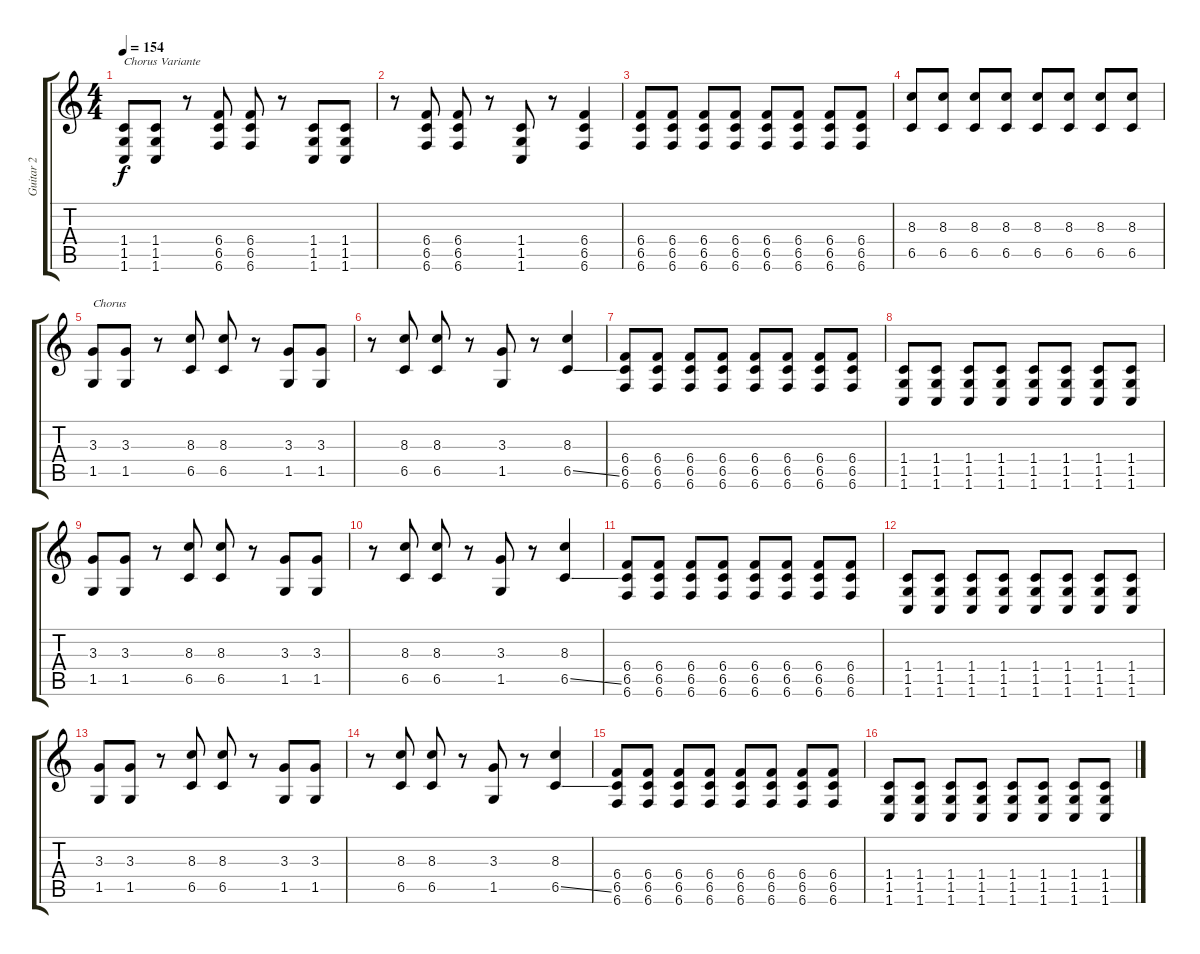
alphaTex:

\track ("Guitar 2" "Guitar 2") {instrument distortionguitar}
\staff {score tabs}
\tuning (Db4 Ab3 E3 B2 Gb2 B1) {hide}
\ts (4 4)
\tempo 154
\clef g2
\ks c
(1.4 1.5 1.6).8{txt "Chorus Variante" dy f} (1.4 1.5 1.6).8 r.8 (6.4 6.5 6.6).8 (6.4 6.5 6.6).8 r.8 (1.4 1.5 1.6).8 (1.4 1.5 1.6).8 |
r.8 (6.4 6.5 6.6).8 (6.4 6.5 6.6).8 r.8 (1.4 1.5 1.6).8 r.8 (6.4 6.5 6.6).4 |
(6.4 6.5 6.6).8 (6.4 6.5 6.6).8 (6.4 6.5 6.6).8 (6.4 6.5 6.6).8 (6.4 6.5 6.6).8 (6.4 6.5 6.6).8 (6.4 6.5 6.6).8 (6.4 6.5 6.6).8 |
(8.3 6.5).8 (8.3 6.5).8 (8.3 6.5).8 (8.3 6.5).8 (8.3 6.5).8 (8.3 6.5).8 (8.3 6.5).8 (8.3 6.5).8 |
(3.3 1.5).8{txt "Chorus"} (3.3 1.5).8 r.8 (8.3 6.5).8 (8.3 6.5).8 r.8 (3.3 1.5).8 (3.3 1.5).8 |
r.8 (8.3 6.5).8 (8.3 6.5).8 r.8 (3.3 1.5).8 r.8 (8.3 6.5{ss}).4 |
(6.4 6.5 6.6).8 (6.4 6.5 6.6).8 (6.4 6.5 6.6).8 (6.4 6.5 6.6).8 (6.4 6.5 6.6).8 (6.4 6.5 6.6).8 (6.4 6.5 6.6).8 (6.4 6.5 6.6).8 |
(1.4 1.5 1.6).8 (1.4 1.5 1.6).8 (1.4 1.5 1.6).8 (1.4 1.5 1.6).8 (1.4 1.5 1.6).8 (1.4 1.5 1.6).8 (1.4 1.5 1.6).8 (1.4 1.5 1.6).8 |
(3.3 1.5).8 (3.3 1.5).8 r.8 (8.3 6.5).8 (8.3 6.5).8 r.8 (3.3 1.5).8 (3.3 1.5).8 |
r.8 (8.3 6.5).8 (8.3 6.5).8 r.8 (3.3 1.5).8 r.8 (8.3 6.5{ss}).4 |
(6.4 6.5 6.6).8 (6.4 6.5 6.6).8 (6.4 6.5 6.6).8 (6.4 6.5 6.6).8 (6.4 6.5 6.6).8 (6.4 6.5 6.6).8 (6.4 6.5 6.6).8 (6.4 6.5 6.6).8 |
(1.4 1.5 1.6).8 (1.4 1.5 1.6).8 (1.4 1.5 1.6).8 (1.4 1.5 1.6).8 (1.4 1.5 1.6).8 (1.4 1.5 1.6).8 (1.4 1.5 1.6).8 (1.4 1.5 1.6).8 |
(3.3 1.5).8 (3.3 1.5).8 r.8 (8.3 6.5).8 (8.3 6.5).8 r.8 (3.3 1.5).8 (3.3 1.5).8 |
r.8 (8.3 6.5).8 (8.3 6.5).8 r.8 (3.3 1.5).8 r.8 (8.3 6.5{ss}).4 |
(6.4 6.5 6.6).8 (6.4 6.5 6.6).8 (6.4 6.5 6.6).8 (6.4 6.5 6.6).8 (6.4 6.5 6.6).8 (6.4 6.5 6.6).8 (6.4 6.5 6.6).8 (6.4 6.5 6.6).8 |
(1.4 1.5 1.6).8 (1.4 1.5 1.6).8 (1.4 1.5 1.6).8 (1.4 1.5 1.6).8 (1.4 1.5 1.6).8 (1.4 1.5 1.6).8 (1.4 1.5 1.6).8 (1.4 1.5 1.6).8
